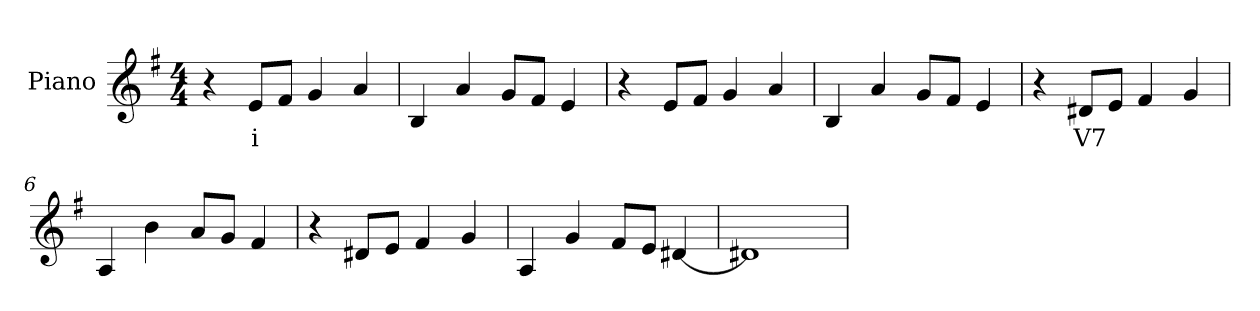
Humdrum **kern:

**kern	**text	**text
*part1	*part1	*part1
*staff1	*staff1	*staff1
*I"Piano	*	*
*I'Pno.	*	*
!!LO:PB:g=z
*clefG2	*	*
*k[f#]	*	*
*e:	*	*
*M4/4	*	*
*MM160	*	*
=1	=1	=1
!	!LO:LY:b:color=#000000	!LO:LY:b:color=#000000
4r	Em:	Pedal: E
!	!LO:LY:b:color=#000000	!
8ei/L	i	.
8f#i/J	.	.
4gi/	.	.
4ai/	.	.
=2	=2	=2
4Bi/	.	.
4ai/	.	.
8gi/L	.	.
8f#i/J	.	.
4ei/	.	.
=3	=3	=3
4r	.	.
8ei/L	.	.
8f#i/J	.	.
4gi/	.	.
4ai/	.	.
=4	=4	=4
4Bi/	.	.
4ai/	.	.
8gi/L	.	.
8f#i/J	.	.
4ei/	.	.
=5	=5	=5
4r	.	.
!	!LO:LY:b:color=#000000	!
8d#Xi/L	V7	.
8ei/J	.	.
4f#i/	.	.
4gi/	.	.
=6	=6	=6
4Ai/	.	.
4bi\	.	.
8ai/L	.	.
8gi/J	.	.
4f#i/	.	.
=7	=7	=7
4r	.	.
8d#Xi/L	.	.
8ei/J	.	.
4f#i/	.	.
4gi/	.	.
=8	=8	=8
4Ai/	.	.
4gi/	.	.
8f#i/L	.	.
8ei/J	.	.
[<4d#Xi/	.	.
=9	=9	=9
1d#Xi]	.	.
=	=	=
*-	*-	*-
